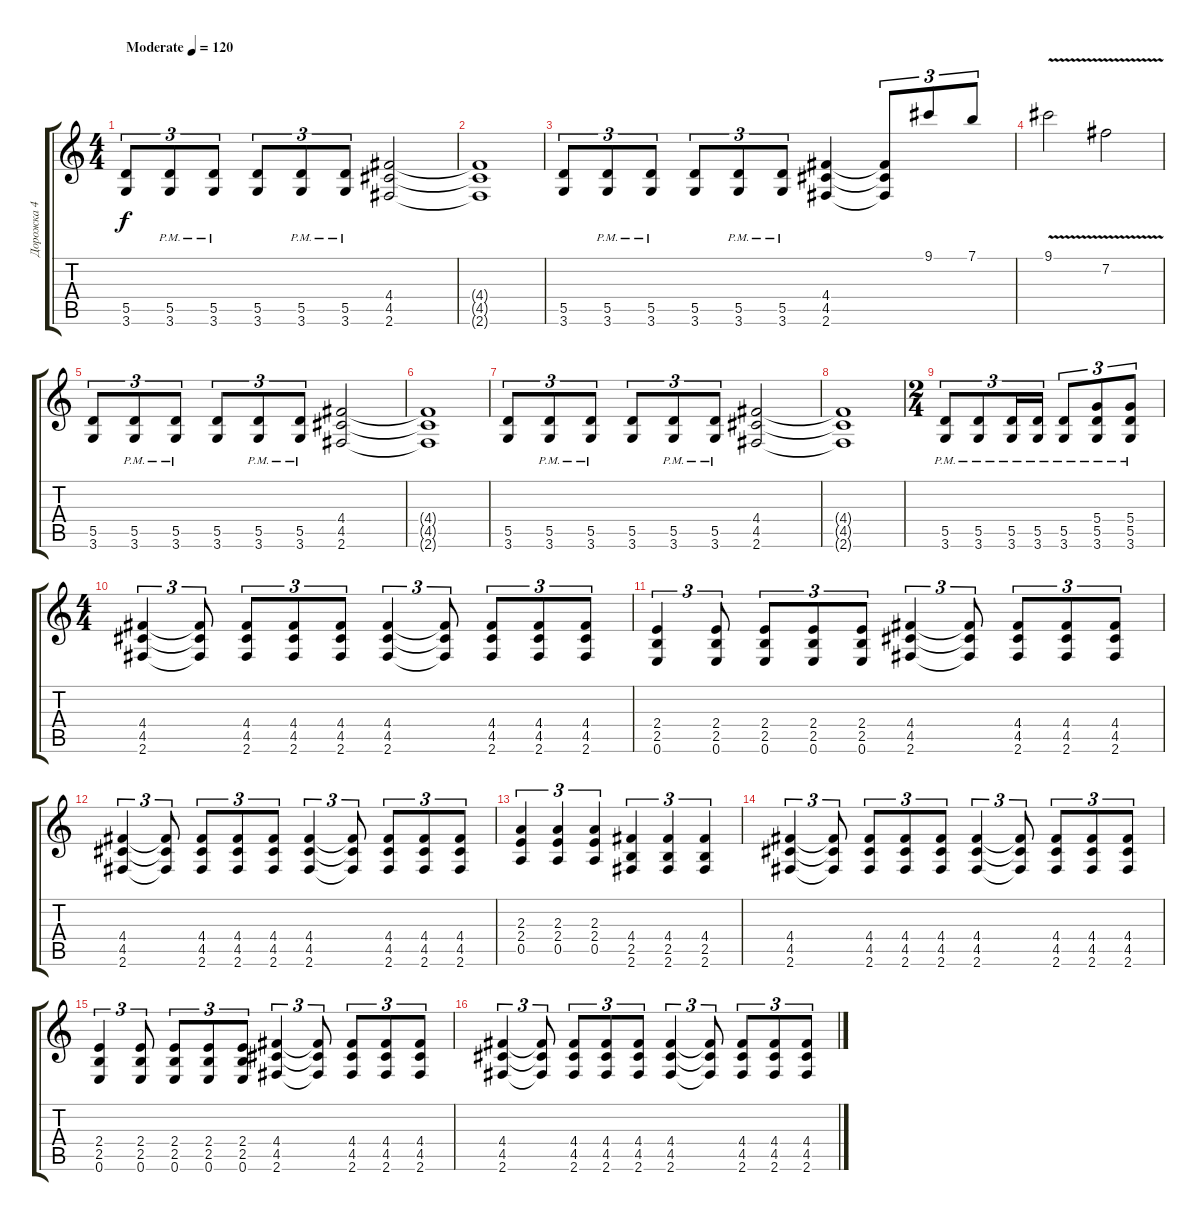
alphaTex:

\track ("Дорожка 4" "Дорожка 4") {instrument distortionguitar}
\staff {score tabs}
\tuning (E4 B3 G3 D3 A2 E2) {hide}
\ts (4 4)
\tempo (120 "Moderate")
\clef g2
\ks c
(5.5 3.6).8{tu (3 2) dy f instrument distortionguitar} (5.5{pm} 3.6{pm}).8{tu (3 2)} (5.5{pm} 3.6{pm}).8{tu (3 2)} (5.5 3.6).8{tu (3 2)} (5.5{pm} 3.6{pm}).8{tu (3 2)} (5.5{pm} 3.6{pm}).8{tu (3 2)} (4.4 4.5 2.6).2 |
(4.4{t} 4.5{t} 2.6{t}).1 |
(5.5 3.6).8{tu (3 2)} (5.5{pm} 3.6{pm}).8{tu (3 2)} (5.5{pm} 3.6{pm}).8{tu (3 2)} (5.5 3.6).8{tu (3 2)} (5.5{pm} 3.6{pm}).8{tu (3 2)} (5.5{pm} 3.6{pm}).8{tu (3 2)} (4.4 4.5 2.6).4 (4.4{t} 4.5{t} 2.6{t}).8{tu (3 2)} 9.1.8{tu (3 2)} 7.1.8{tu (3 2)} |
9.1{v}.2 7.2{v}.2 |
(5.5 3.6).8{tu (3 2)} (5.5{pm} 3.6{pm}).8{tu (3 2)} (5.5{pm} 3.6{pm}).8{tu (3 2)} (5.5 3.6).8{tu (3 2)} (5.5{pm} 3.6{pm}).8{tu (3 2)} (5.5{pm} 3.6{pm}).8{tu (3 2)} (4.4 4.5 2.6).2 |
(4.4{t} 4.5{t} 2.6{t}).1 |
(5.5 3.6).8{tu (3 2)} (5.5{pm} 3.6{pm}).8{tu (3 2)} (5.5{pm} 3.6{pm}).8{tu (3 2)} (5.5 3.6).8{tu (3 2)} (5.5{pm} 3.6{pm}).8{tu (3 2)} (5.5{pm} 3.6{pm}).8{tu (3 2)} (4.4 4.5 2.6).2 |
(4.4{t} 4.5{t} 2.6{t}).1 |
\ts (2 4)
(5.5{pm} 3.6{pm}).8{tu (3 2)} (5.5{pm} 3.6{pm}).8{tu (3 2)} (5.5{pm} 3.6{pm}).16{tu (3 2)} (5.5{pm} 3.6{pm}).16{tu (3 2)} (5.5{pm} 3.6{pm}).8{tu (3 2)} (5.4 5.5{pm} 3.6{pm}).8{tu (3 2)} (5.4 5.5{pm} 3.6{pm}).8{tu (3 2)} |
\ts (4 4)
(4.4 4.5 2.6).4{tu (3 2)} (4.4{t} 4.5{t} 2.6{t}).8{tu (3 2)} (4.4 4.5 2.6).8{tu (3 2)} (4.4 4.5 2.6).8{tu (3 2)} (4.4 4.5 2.6).8{tu (3 2)} (4.4 4.5 2.6).4{tu (3 2)} (4.4{t} 4.5{t} 2.6{t}).8{tu (3 2)} (4.4 4.5 2.6).8{tu (3 2)} (4.4 4.5 2.6).8{tu (3 2)} (4.4 4.5 2.6).8{tu (3 2)} |
(2.4 2.5 0.6).4{tu (3 2)} (2.4 2.5 0.6).8{tu (3 2)} (2.4 2.5 0.6).8{tu (3 2)} (2.4 2.5 0.6).8{tu (3 2)} (2.4 2.5 0.6).8{tu (3 2)} (4.4 4.5 2.6).4{tu (3 2)} (4.4{t} 4.5{t} 2.6{t}).8{tu (3 2)} (4.4 4.5 2.6).8{tu (3 2)} (4.4 4.5 2.6).8{tu (3 2)} (4.4 4.5 2.6).8{tu (3 2)} |
(4.4 4.5 2.6).4{tu (3 2)} (4.4{t} 4.5{t} 2.6{t}).8{tu (3 2)} (4.4 4.5 2.6).8{tu (3 2)} (4.4 4.5 2.6).8{tu (3 2)} (4.4 4.5 2.6).8{tu (3 2)} (4.4 4.5 2.6).4{tu (3 2)} (4.4{t} 4.5{t} 2.6{t}).8{tu (3 2)} (4.4 4.5 2.6).8{tu (3 2)} (4.4 4.5 2.6).8{tu (3 2)} (4.4 4.5 2.6).8{tu (3 2)} |
(2.3 2.4 0.5).4{tu (3 2)} (2.3 2.4 0.5).4{tu (3 2)} (2.3 2.4 0.5).4{tu (3 2)} (4.4 2.5 2.6).4{tu (3 2)} (4.4 2.5 2.6).4{tu (3 2)} (4.4 2.5 2.6).4{tu (3 2)} |
(4.4 4.5 2.6).4{tu (3 2)} (4.4{t} 4.5{t} 2.6{t}).8{tu (3 2)} (4.4 4.5 2.6).8{tu (3 2)} (4.4 4.5 2.6).8{tu (3 2)} (4.4 4.5 2.6).8{tu (3 2)} (4.4 4.5 2.6).4{tu (3 2)} (4.4{t} 4.5{t} 2.6{t}).8{tu (3 2)} (4.4 4.5 2.6).8{tu (3 2)} (4.4 4.5 2.6).8{tu (3 2)} (4.4 4.5 2.6).8{tu (3 2)} |
(2.4 2.5 0.6).4{tu (3 2)} (2.4 2.5 0.6).8{tu (3 2)} (2.4 2.5 0.6).8{tu (3 2)} (2.4 2.5 0.6).8{tu (3 2)} (2.4 2.5 0.6).8{tu (3 2)} (4.4 4.5 2.6).4{tu (3 2)} (4.4{t} 4.5{t} 2.6{t}).8{tu (3 2)} (4.4 4.5 2.6).8{tu (3 2)} (4.4 4.5 2.6).8{tu (3 2)} (4.4 4.5 2.6).8{tu (3 2)} |
(4.4 4.5 2.6).4{tu (3 2)} (4.4{t} 4.5{t} 2.6{t}).8{tu (3 2)} (4.4 4.5 2.6).8{tu (3 2)} (4.4 4.5 2.6).8{tu (3 2)} (4.4 4.5 2.6).8{tu (3 2)} (4.4 4.5 2.6).4{tu (3 2)} (4.4{t} 4.5{t} 2.6{t}).8{tu (3 2)} (4.4 4.5 2.6).8{tu (3 2)} (4.4 4.5 2.6).8{tu (3 2)} (4.4 4.5 2.6).8{tu (3 2)}
